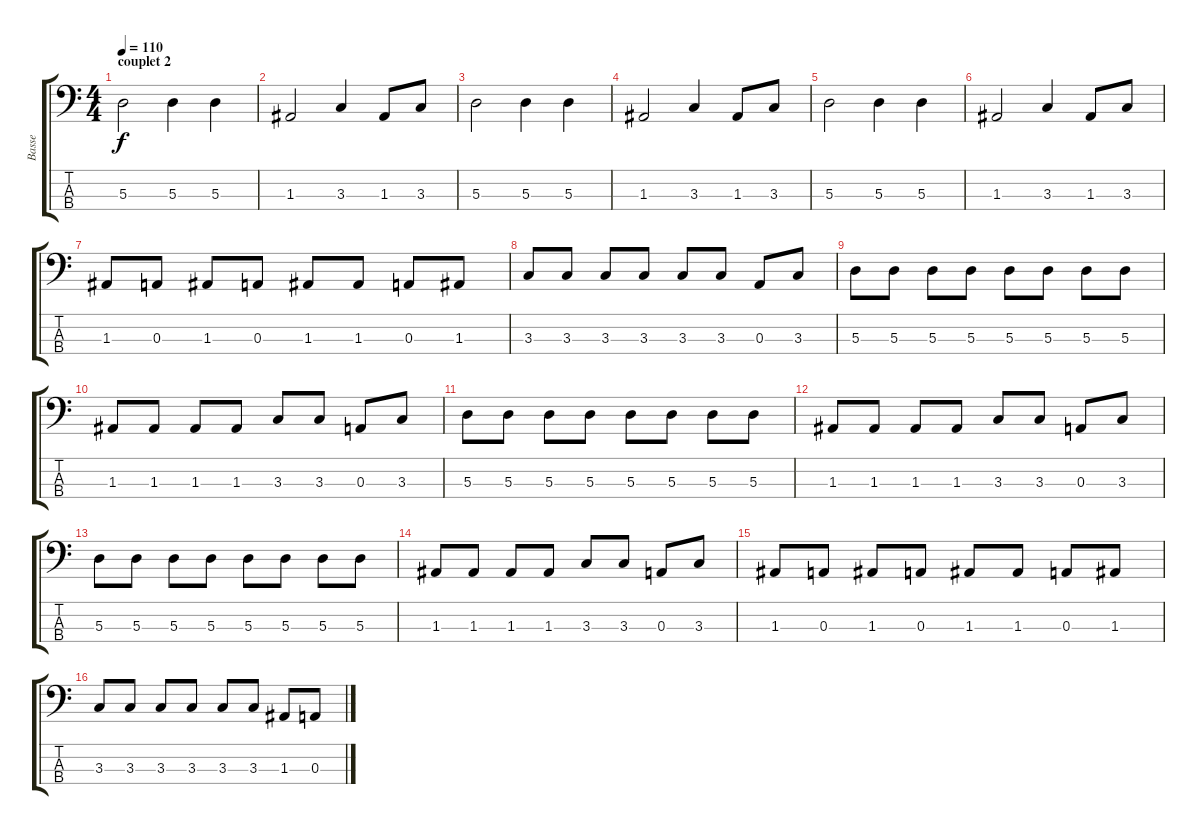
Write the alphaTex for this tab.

\track ("Basse" "Basse") {instrument electricbassfinger}
\staff {score tabs}
\tuning (G2 D2 A1 E1) {hide}
\ts (4 4)
\section ("" "couplet 2")
\tempo 110
\clef f4
\ks c
5.3.2{dy f} 5.3.4 5.3.4 |
1.3.2 3.3.4 1.3.8 3.3.8 |
5.3.2 5.3.4 5.3.4 |
1.3.2 3.3.4 1.3.8 3.3.8 |
5.3.2 5.3.4 5.3.4 |
1.3.2 3.3.4 1.3.8 3.3.8 |
1.3.8 0.3.8 1.3.8 0.3.8 1.3.8 1.3.8 0.3.8 1.3.8 |
3.3.8 3.3.8 3.3.8 3.3.8 3.3.8 3.3.8 0.3.8 3.3.8 |
5.3.8 5.3.8 5.3.8 5.3.8 5.3.8 5.3.8 5.3.8 5.3.8 |
1.3.8 1.3.8 1.3.8 1.3.8 3.3.8 3.3.8 0.3.8 3.3.8 |
5.3.8 5.3.8 5.3.8 5.3.8 5.3.8 5.3.8 5.3.8 5.3.8 |
1.3.8 1.3.8 1.3.8 1.3.8 3.3.8 3.3.8 0.3.8 3.3.8 |
5.3.8 5.3.8 5.3.8 5.3.8 5.3.8 5.3.8 5.3.8 5.3.8 |
1.3.8 1.3.8 1.3.8 1.3.8 3.3.8 3.3.8 0.3.8 3.3.8 |
1.3.8 0.3.8 1.3.8 0.3.8 1.3.8 1.3.8 0.3.8 1.3.8 |
3.3.8 3.3.8 3.3.8 3.3.8 3.3.8 3.3.8 1.3.8 0.3.8
